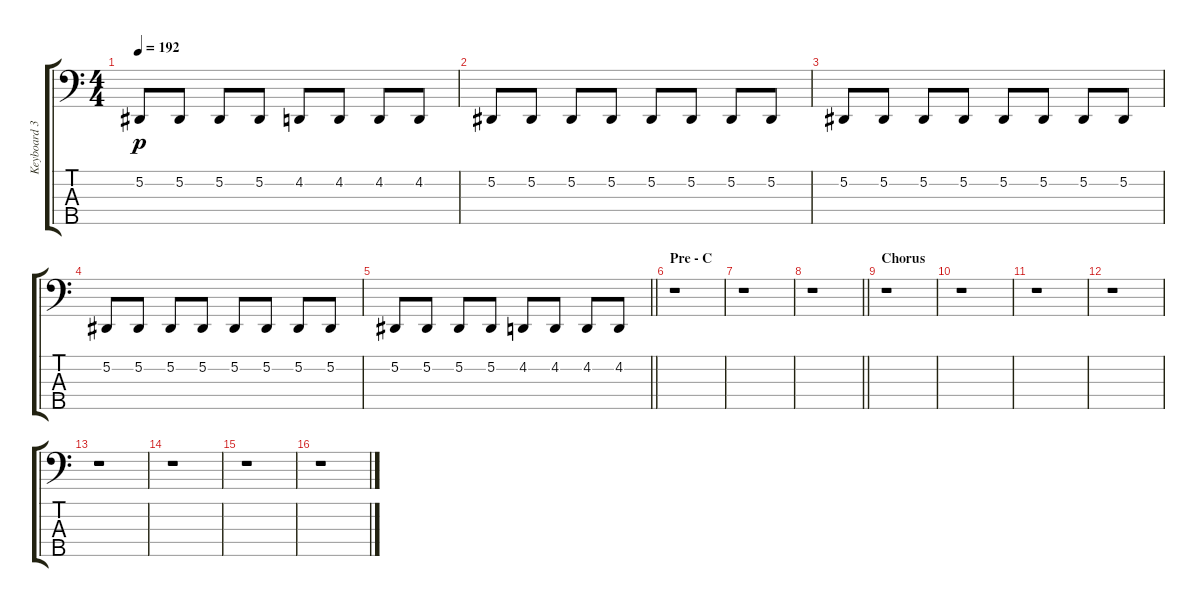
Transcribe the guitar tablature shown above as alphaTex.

\track ("Keyboard 3" "Keyboard 3") {instrument lead2sawtooth}
\staff {score tabs}
\tuning (Eb2 Bb1 F1 C1 G0) {hide}
\ts (4 4)
\tempo 192
\clef f4
\ks c
5.2.8{dy p} 5.2.8 5.2.8 5.2.8 4.2.8 4.2.8 4.2.8 4.2.8 |
5.2.8 5.2.8 5.2.8 5.2.8 5.2.8 5.2.8 5.2.8 5.2.8 |
5.2.8 5.2.8 5.2.8 5.2.8 5.2.8 5.2.8 5.2.8 5.2.8 |
5.2.8 5.2.8 5.2.8 5.2.8 5.2.8 5.2.8 5.2.8 5.2.8 |
\barLineRight lightlight
5.2.8 5.2.8 5.2.8 5.2.8 4.2.8 4.2.8 4.2.8 4.2.8 |
\section ("" "Pre - C")
r.1 |
r.1 |
\barLineRight lightlight
r.1 |
\section ("" "Chorus")
r.1 |
r.1 |
r.1 |
r.1 |
r.1 |
r.1 |
r.1 |
r.1
